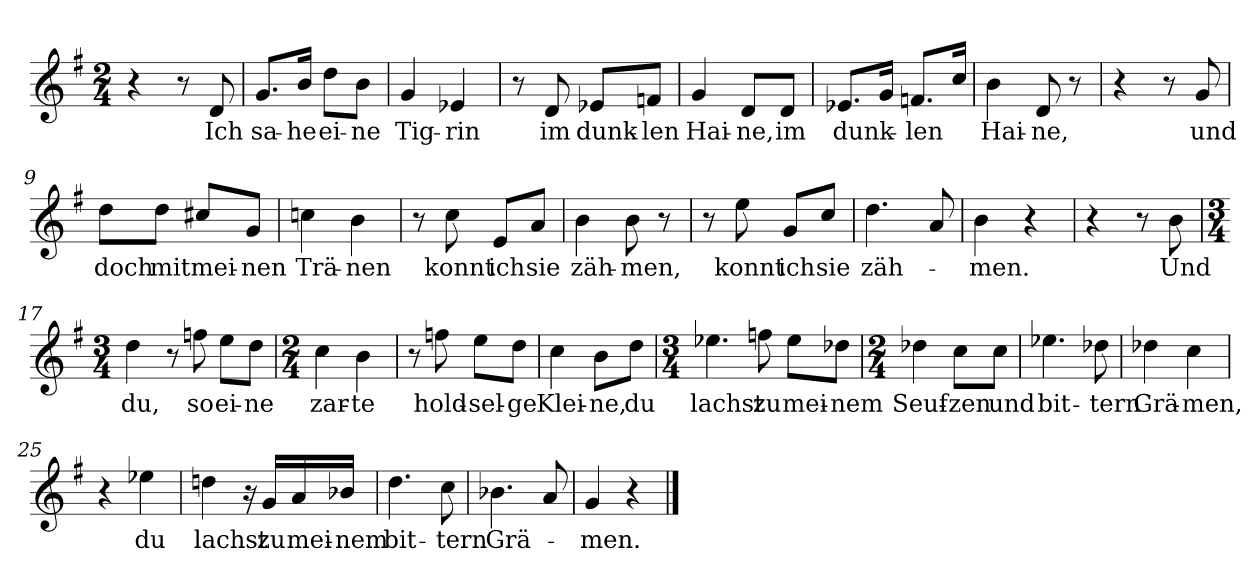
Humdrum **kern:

**kern	**text
*part1	*part1
*staff1	*staff1
*clefG2	*
*k[f#]	*
*M2/4	*
=1	=1
4r	.
8r	.
!	!LO:LY:b
8d/	Ich
=2	=2
!	!LO:LY:b
8.g/L	sa-
!	!LO:LY:b
16b/Jk	-he
!	!LO:LY:b
8dd\L	ei-
!	!LO:LY:b
8b\J	-ne
=3	=3
!	!LO:LY:b
4g/	Tig-
!	!LO:LY:b
4e-X/	-rin
=4	=4
8r	.
!	!LO:LY:b
8d/	im
!	!LO:LY:b
8e-X/L	dunk-
!	!LO:LY:b
8fn/J	-len
=5	=5
!	!LO:LY:b
4g/	Hai-
!	!LO:LY:b
8d/L	-ne,
!	!LO:LY:b
8d/J	im
=6	=6
!	!LO:LY:b
8.e-X/L	dunk-
16g/Jk	.
!	!LO:LY:b
8.fn/L	-len
16cc/Jk	.
=7	=7
!	!LO:LY:b
4b\	Hai-
!	!LO:LY:b
8d/	-ne,
8r	.
=8	=8
4r	.
8r	.
!	!LO:LY:b
8g/	und
=9	=9
!	!LO:LY:b
8dd\L	doch
!	!LO:LY:b
8dd\J	mit
!	!LO:LY:b
8cc#X/L	mei-
!	!LO:LY:b
8g/J	-nen
!!LO:LB:g=z
=10	=10
!	!LO:LY:b
4ccn\	Trä-
!	!LO:LY:b
4b\	-nen
=11	=11
8r	.
!	!LO:LY:b
8cc\	konnt
!	!LO:LY:b
8e/L	ich
!	!LO:LY:b
8a/J	sie
=12	=12
!	!LO:LY:b
4b\	zäh-
!	!LO:LY:b
8b\	-men,
8r	.
=13	=13
8r	.
!	!LO:LY:b
8ee\	konnt
!	!LO:LY:b
8g/L	ich
!	!LO:LY:b
8cc/J	sie
=14	=14
!	!LO:LY:b
4.dd\	zäh-
8a/	.
=15	=15
!	!LO:LY:b
4b\	-men.
4r	.
=16	=16
4r	.
8r	.
!	!LO:LY:b
8b\	Und
=17	=17
*M3/4	*
!	!LO:LY:b
4dd\	du,
8r	.
!	!LO:LY:b
8ffn\	so
!	!LO:LY:b
8ee\L	ei-
!	!LO:LY:b
8dd\J	-ne
=18	=18
*M2/4	*
!	!LO:LY:b
4cc\	zar-
!	!LO:LY:b
4b\	-te
=19	=19
8r	.
!	!LO:LY:b
8ffn\	hold-
!	!LO:LY:b
8ee\L	-sel-
!	!LO:LY:b
8dd\J	-ge
!!LO:LB:g=z
=20	=20
!	!LO:LY:b
4cc\	Klei-
!	!LO:LY:b
8b\L	-ne,
!	!LO:LY:b
8dd\J	du
=21	=21
*M3/4	*
!	!LO:LY:b
4.ee-X\	lachst
!	!LO:LY:b
8ffn\	zu
!	!LO:LY:b
8ee-\L	mei-
!	!LO:LY:b
8dd-X\J	-nem
=22	=22
*M2/4	*
!	!LO:LY:b
4dd-X\	Seuf-
!	!LO:LY:b
8cc\L	-zen
!	!LO:LY:b
8cc\J	und
=23	=23
!	!LO:LY:b
4.ee-X\	bit-
!	!LO:LY:b
8dd-X\	-tern
=24	=24
!	!LO:LY:b
4dd-X\	Grä-
!	!LO:LY:b
4cc\	-men,
=25	=25
4r	.
!	!LO:LY:b
4ee-X\	du
=26	=26
!	!LO:LY:b
4ddn\	lachst
16r	.
!	!LO:LY:b
16g/LL	zu
!	!LO:LY:b
16a/	mei-
!	!LO:LY:b
16b-X/JJ	-nem
=27	=27
!	!LO:LY:b
4.dd\	bit-
!	!LO:LY:b
8cc\	-tern
=28	=28
!	!LO:LY:b
4.b-X\	Grä-
8a/	.
!!LO:LB:g=z
=29	=29
!	!LO:LY:b
4g/	-men.
4r	.
==	==
*-	*-
